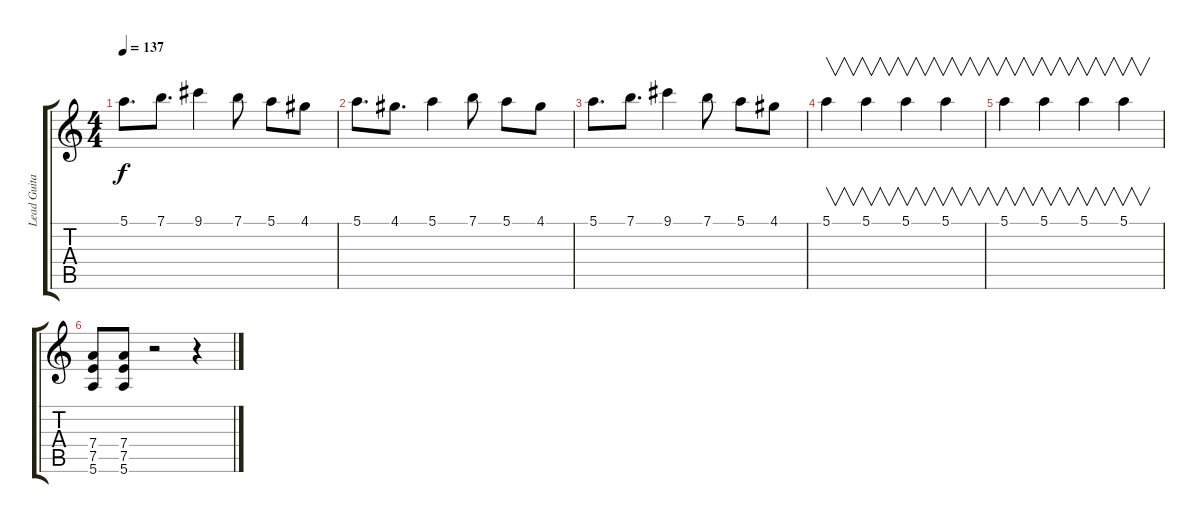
\track ("Lead Guitar" "Lead Guita") {instrument distortionguitar}
\staff {score tabs}
\tuning (E4 B3 G3 D3 A2 E2) {hide}
\ts (4 4)
\tempo 137
\clef g2
\ks c
5.1.8{d dy f} 7.1.8{d} 9.1.4 7.1.8 5.1.8 4.1.8 |
5.1.8{d} 4.1.8{d} 5.1.4 7.1.8 5.1.8 4.1.8 |
5.1.8{d} 7.1.8{d} 9.1.4 7.1.8 5.1.8 4.1.8 |
5.1.4{v} 5.1.4{v} 5.1.4{v} 5.1.4{v} |
5.1.4{v} 5.1.4{v} 5.1.4{v} 5.1.4{v} |
(7.4 7.5 5.6).8 (7.4 7.5 5.6).8 r.2 r.4
